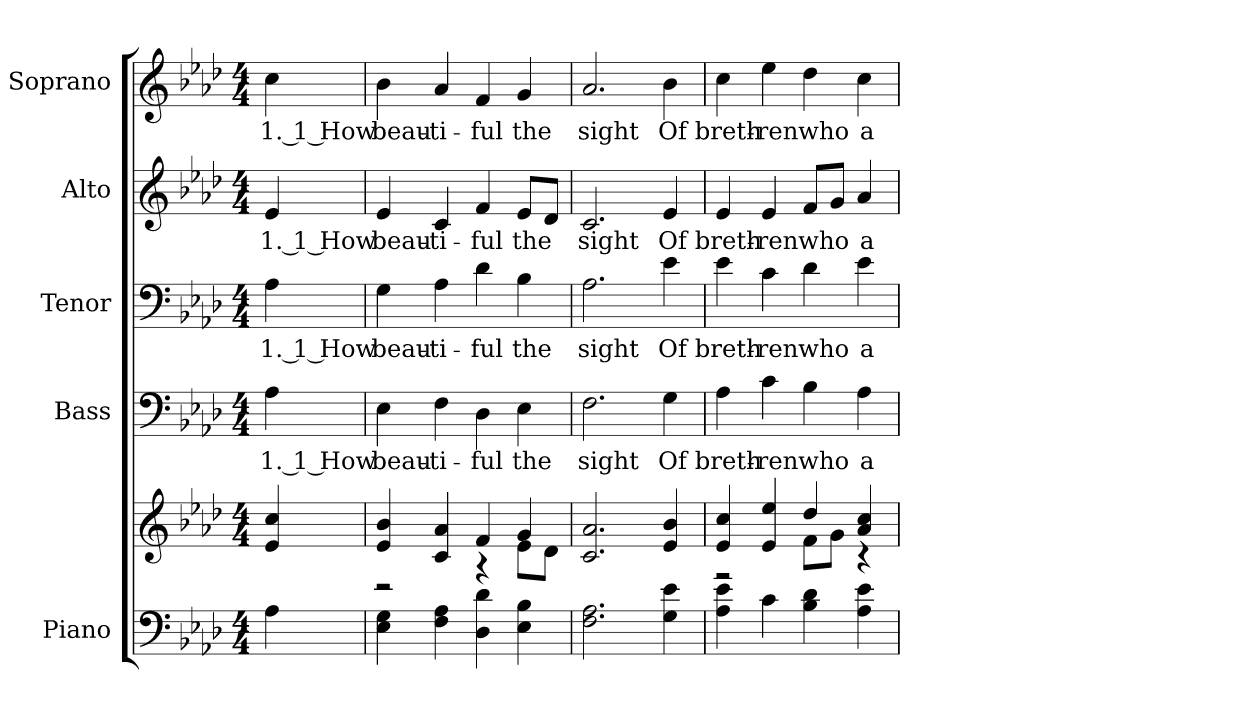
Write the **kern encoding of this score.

**kern	**kern	**kern	**text	**kern	**text	**kern	**text	**kern	**text
*part5	*part5	*part4	*part4	*part3	*part3	*part2	*part2	*part1	*part1
*staff6	*staff5	*staff4	*staff4	*staff3	*staff3	*staff2	*staff2	*staff1	*staff1
*I"Piano	*	*I"Bass	*	*I"Tenor	*	*I"Alto	*	*I"Soprano	*
*I'Pno.	*	*I'B.	*	*I'T.	*	*I'A.	*	*I'S.	*
!!LO:PB:g=z
*clefF4	*clefG2	*clefF4	*	*clefF4	*	*clefG2	*	*clefG2	*
*k[b-e-a-d-]	*k[b-e-a-d-]	*k[b-e-a-d-]	*	*k[b-e-a-d-]	*	*k[b-e-a-d-]	*	*k[b-e-a-d-]	*
*A-:	*A-:	*A-:	*	*A-:	*	*A-:	*	*A-:	*
*M4/4	*M4/4	*M4/4	*	*M4/4	*	*M4/4	*	*M4/4	*
*MM140	*MM140	*MM140	*	*MM140	*	*MM140	*	*MM140	*
=1	=1	=1	=1	=1	=1	=1	=1	=1	=1
!	!	!	!LO:LY:b:color=#000000	!	!	!	!	!	!
!	!	!	!	!	!LO:LY:b:color=#000000	!	!	!	!
!	!	!	!	!	!	!	!LO:LY:b:color=#000000	!	!
!	!	!	!	!	!	!	!	!	!LO:LY:b:color=#000000
4A-i\	4e-i/ 4cci	4A-i\	1. 1 How	4A-i\	1. 1 How	4e-i/	1. 1 How	4cci\	1. 1 How
=2	=2	=2	=2	=2	=2	=2	=2	=2	=2
*	*^	*	*	*	*	*	*	*	*
!	!	!	!	!LO:LY:b:color=#000000	!	!	!	!	!	!
!	!	!	!	!	!	!LO:LY:b:color=#000000	!	!	!	!
!	!	!	!	!	!	!	!	!LO:LY:b:color=#000000	!	!
!	!	!	!	!	!	!	!	!	!	!LO:LY:b:color=#000000
4E-i\ 4Gi	4e-i/ 4b-i	2r	4E-i\	beau-	4Gi\	beau-	4e-i/	beau-	4b-i\	beau-
!	!	!	!	!LO:LY:b:color=#000000	!	!	!	!	!	!
!	!	!	!	!	!	!LO:LY:b:color=#000000	!	!	!	!
!	!	!	!	!	!	!	!	!LO:LY:b:color=#000000	!	!
!	!	!	!	!	!	!	!	!	!	!LO:LY:b:color=#000000
4Fi\ 4A-i	4ci/ 4a-i	.	4Fi\	-ti-	4A-i\	-ti-	4ci/	-ti-	4a-i/	-ti-
!	!	!	!	!LO:LY:b:color=#000000	!	!	!	!	!	!
!	!	!	!	!	!	!LO:LY:b:color=#000000	!	!	!	!
!	!	!	!	!	!	!	!	!LO:LY:b:color=#000000	!	!
!	!	!	!	!	!	!	!	!	!	!LO:LY:b:color=#000000
4D-i\ 4d-i	4fi/	4r	4D-i\	-ful	4d-i\	-ful	4fi/	-ful	4fi/	-ful
!	!	!	!	!LO:LY:b:color=#000000	!	!	!	!	!	!
!	!	!	!	!	!	!LO:LY:b:color=#000000	!	!	!	!
!	!	!	!	!	!	!	!	!LO:LY:b:color=#000000	!	!
!	!	!	!	!	!	!	!	!	!	!LO:LY:b:color=#000000
4E-i\ 4B-i	4gi/	8e-i\L	4E-i\	the	4B-i\	the	8e-i/L	the	4gi/	the
.	.	8d-i\J	.	.	.	.	8d-i/J	.	.	.
*	*v	*v	*	*	*	*	*	*	*	*
!!LO:PB:g=z
=3	=3	=3	=3	=3	=3	=3	=3	=3	=3
*	*^	*	*	*	*	*	*	*	*
!	!	!	!	!LO:LY:b:color=#000000	!	!	!	!	!	!
*	*v	*v	*	*	*	*	*	*	*	*
*	*^	*	*	*	*	*	*	*	*
!	!	!	!	!	!	!LO:LY:b:color=#000000	!	!	!	!
*	*v	*v	*	*	*	*	*	*	*	*
*	*^	*	*	*	*	*	*	*	*
!	!	!	!	!	!	!	!	!LO:LY:b:color=#000000	!	!
*	*v	*v	*	*	*	*	*	*	*	*
*	*^	*	*	*	*	*	*	*	*
!	!	!	!	!	!	!	!	!	!	!LO:LY:b:color=#000000
*	*v	*v	*	*	*	*	*	*	*	*
2.Fi\ 2.A-i	2.ci/ 2.a-i	2.Fi\	sight	2.A-i\	sight	2.ci/	sight	2.a-i/	sight
!	!	!	!LO:LY:b:color=#000000	!	!	!	!	!	!
!	!	!	!	!	!LO:LY:b:color=#000000	!	!	!	!
!	!	!	!	!	!	!	!LO:LY:b:color=#000000	!	!
!	!	!	!	!	!	!	!	!	!LO:LY:b:color=#000000
4Gi\ 4e-i	4e-i/ 4b-i	4Gi\	Of	4e-i\	Of	4e-i/	Of	4b-i\	Of
=4	=4	=4	=4	=4	=4	=4	=4	=4	=4
*	*^	*	*	*	*	*	*	*	*
!	!	!	!	!LO:LY:b:color=#000000	!	!	!	!	!	!
!	!	!	!	!	!	!LO:LY:b:color=#000000	!	!	!	!
!	!	!	!	!	!	!	!	!LO:LY:b:color=#000000	!	!
!	!	!	!	!	!	!	!	!	!	!LO:LY:b:color=#000000
4A-i\ 4e-i	4e-i/ 4cci	2r	4A-i\	breth-	4e-i\	breth-	4e-i/	breth-	4cci\	breth-
!	!	!	!	!LO:LY:b:color=#000000	!	!	!	!	!	!
!	!	!	!	!	!	!LO:LY:b:color=#000000	!	!	!	!
!	!	!	!	!	!	!	!	!LO:LY:b:color=#000000	!	!
!	!	!	!	!	!	!	!	!	!	!LO:LY:b:color=#000000
4ci\	4e-i/ 4ee-i	.	4ci\	-ren	4ci\	-ren	4e-i/	-ren	4ee-i\	-ren
!	!	!	!	!LO:LY:b:color=#000000	!	!	!	!	!	!
!	!	!	!	!	!	!LO:LY:b:color=#000000	!	!	!	!
!	!	!	!	!	!	!	!	!LO:LY:b:color=#000000	!	!
!	!	!	!	!	!	!	!	!	!	!LO:LY:b:color=#000000
4B-i\ 4d-i	4dd-i/	8fi\L	4B-i\	who	4d-i\	who	8fi/L	who	4dd-i\	who
.	.	8gi\J	.	.	.	.	8gi/J	.	.	.
!	!	!	!	!LO:LY:b:color=#000000	!	!	!	!	!	!
!	!	!	!	!	!	!LO:LY:b:color=#000000	!	!	!	!
!	!	!	!	!	!	!	!	!LO:LY:b:color=#000000	!	!
!	!	!	!	!	!	!	!	!	!	!LO:LY:b:color=#000000
4A-i\ 4e-i	4a-i/ 4cci	4r	4A-i\	a-	4e-i\	a-	4a-i/	a-	4cci\	a-
*	*v	*v	*	*	*	*	*	*	*	*
=	=	=	=	=	=	=	=	=	=
*-	*-	*-	*-	*-	*-	*-	*-	*-	*-
